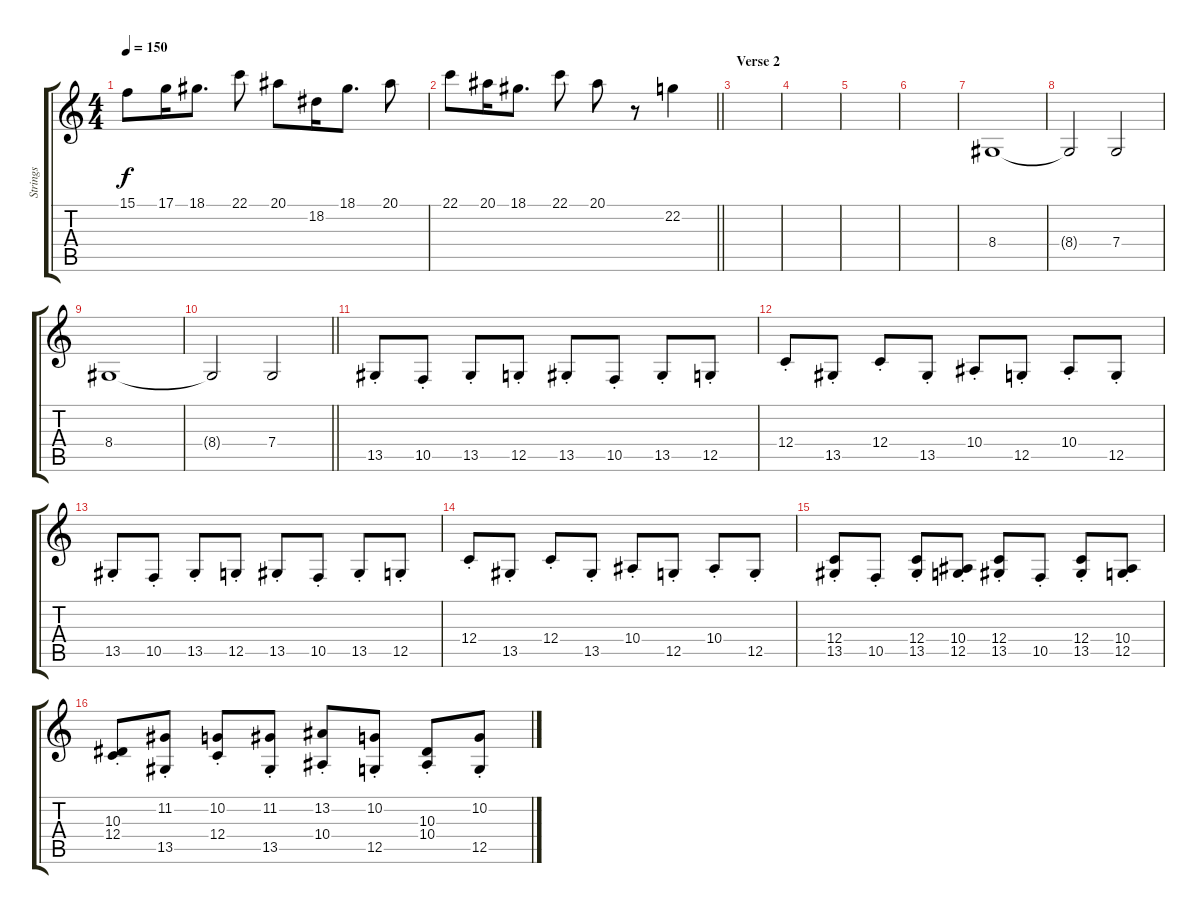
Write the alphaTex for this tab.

\track ("Strings" "Strings") {instrument stringensemble1}
\staff {score tabs}
\tuning (D4 A3 F3 C3 G2 D2) {hide}
\ts (4 4)
\section ("" "")
\tempo 150
\clef g2
\ks c
15.1.8{dy f} 17.1.16 18.1.8{d} 22.1.8 20.1.8 18.2.16 18.1.8{d} 20.1.8 |
\barLineRight lightlight
22.1.8 20.1.16 18.1.8{d} 22.1.8 20.1.8 r.8 22.2.4 |
\section ("" "Verse 2")
|
|
|
|
8.4.1 |
8.4{t}.2 7.4.2 |
8.4.1 |
\barLineRight lightlight
8.4{t}.2 7.4.2 |
\section ("" "")
13.5{st}.8 10.5{st}.8 13.5{st}.8 12.5{st}.8 13.5{st}.8 10.5{st}.8 13.5{st}.8 12.5{st}.8 |
12.4{st}.8 13.5{st}.8 12.4{st}.8 13.5{st}.8 10.4{st}.8 12.5{st}.8 10.4{st}.8 12.5{st}.8 |
13.5{st}.8 10.5{st}.8 13.5{st}.8 12.5{st}.8 13.5{st}.8 10.5{st}.8 13.5{st}.8 12.5{st}.8 |
12.4{st}.8 13.5{st}.8 12.4{st}.8 13.5{st}.8 10.4{st}.8 12.5{st}.8 10.4{st}.8 12.5{st}.8 |
(12.4{st} 13.5{st}).8 10.5{st}.8 (12.4{st} 13.5{st}).8 (10.4{st} 12.5{st}).8 (12.4{st} 13.5{st}).8 10.5{st}.8 (12.4{st} 13.5{st}).8 (10.4{st} 12.5{st}).8 |
(10.3{st} 12.4{st}).8 (11.2{st} 13.5{st}).8 (10.2{st} 12.4{st}).8 (11.2{st} 13.5{st}).8 (13.2{st} 10.4{st}).8 (10.2{st} 12.5{st}).8 (10.3{st} 10.4{st}).8 (10.2{st} 12.5{st}).8
